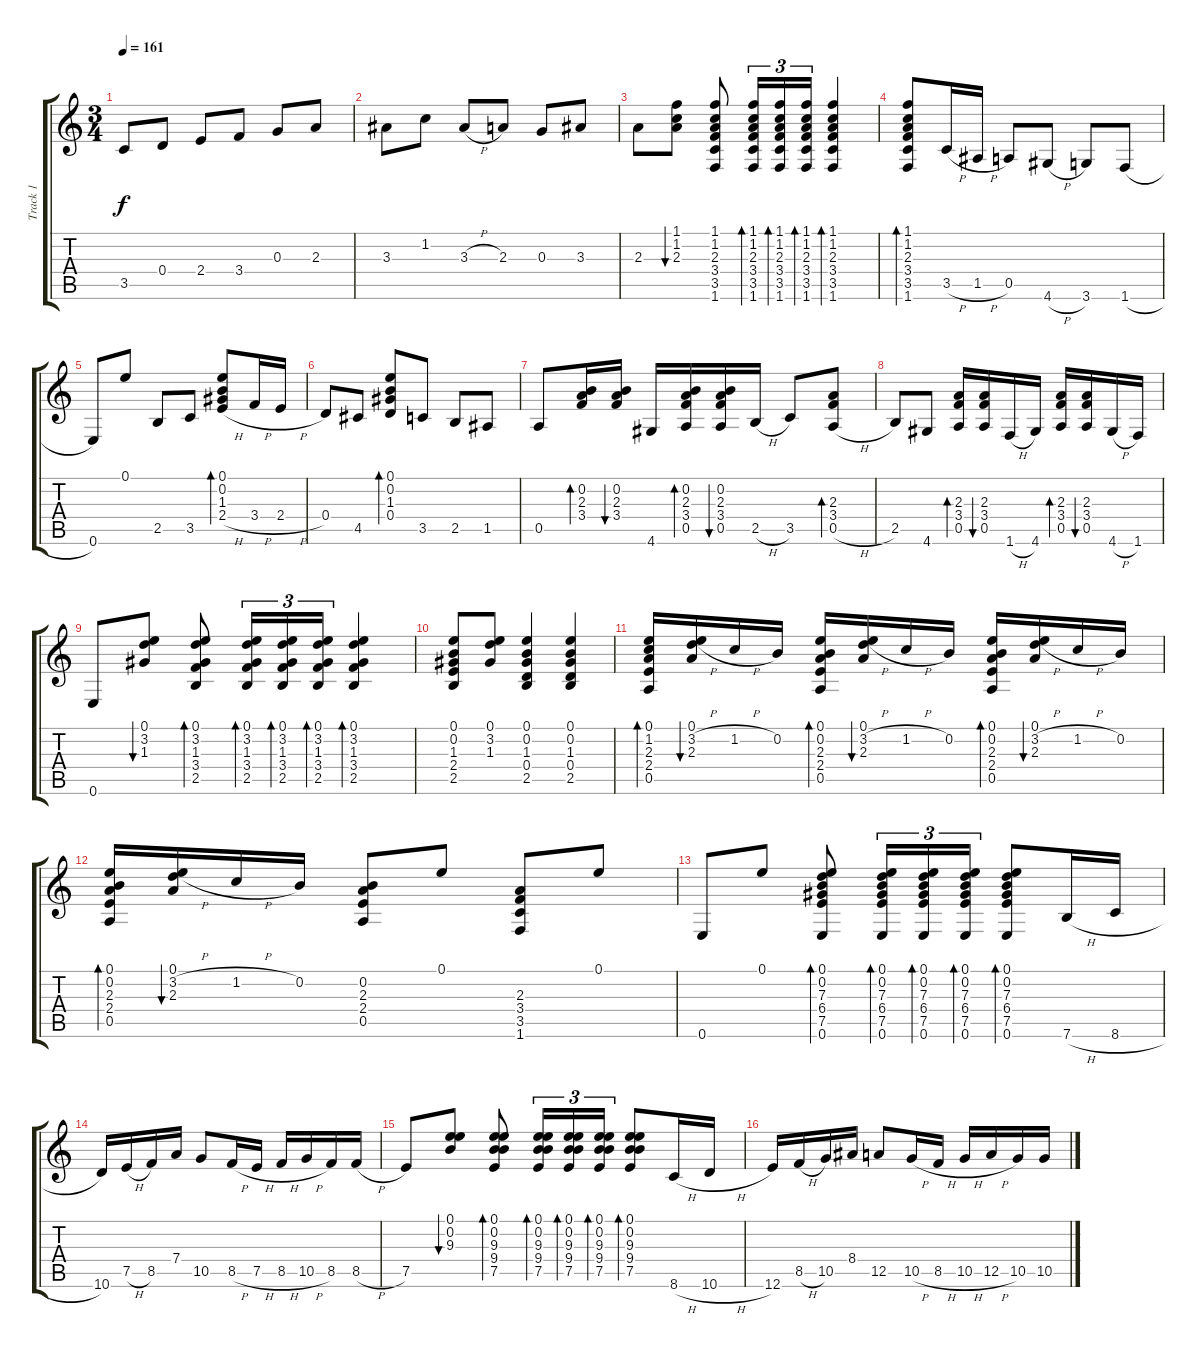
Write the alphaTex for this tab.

\track ("Track 1" "Track 1") {instrument acousticguitarnylon}
\staff {score tabs}
\tuning (E4 B3 G3 D3 A2 E2) {hide}
\ts (3 4)
\tempo 161
\clef g2
\ks c
3.5.8{dy f} 0.4.8 2.4.8 3.4.8 0.3.8 2.3.8 |
3.3.8 1.2.8 3.3{h}.8 2.3.8 0.3.8 3.3.8 |
2.3.8 (1.1 1.2 2.3).8{bu 60} (1.1 1.2 2.3 3.4 3.5 1.6).8 (1.1 1.2 2.3 3.4 3.5 1.6).16{tu (3 2) bd 60} (1.1 1.2 2.3 3.4 3.5 1.6).16{tu (3 2) bd 60} (1.1 1.2 2.3 3.4 3.5 1.6).16{tu (3 2) bd 60} (1.1 1.2 2.3 3.4 3.5 1.6).4{bd 60} |
(1.1 1.2 2.3 3.4 3.5 1.6).8{bd 60} 3.5{h}.16 1.5{h}.16 0.5.8 4.6{h}.8 3.6.8 1.6{h}.8 |
0.6.8 0.1.8 2.5.8 3.5.8 (0.1 0.2 1.3 2.4{h}).8{bd 60} 3.4{h}.16 2.4{h}.16 |
0.4.8 4.5.8 (0.1 0.2 1.3 0.4).8{bd 60} 3.5.8 2.5.8 1.5.8 |
0.5.8 (0.2 2.3 3.4).16{bd 60} (0.2 2.3 3.4).16{bu 60} 4.6.16 (0.2 2.3 3.4 0.5).16{bd 60} (0.2 2.3 3.4 0.5).16{bu 60} 2.5{h}.16 3.5.8 (2.3 3.4 0.5{h}).8{bd 60} |
2.5.8 4.6.8 (2.3 3.4 0.5).16{bd 60} (2.3 3.4 0.5).16{bu 60} 1.6{h}.16 4.6.16 (2.3 3.4 0.5).16{bd 60} (2.3 3.4 0.5).16{bu 60} 4.6{h}.16 1.6.16 |
0.6.8 (0.1 3.2 1.3).8{bu 60} (0.1 3.2 1.3 3.4 2.5).8{bd 60} (0.1 3.2 1.3 3.4 2.5).16{tu (3 2) bd 60} (0.1 3.2 1.3 3.4 2.5).16{tu (3 2) bd 60} (0.1 3.2 1.3 3.4 2.5).16{tu (3 2) bd 60} (0.1 3.2 1.3 3.4 2.5).4{bd 60} |
(0.1 0.2 1.3 2.4 2.5).8 (0.1 3.2 1.3).8 (0.1 0.2 1.3 0.4 2.5).4 (0.1 0.2 1.3 0.4 2.5).4 |
(0.1 1.2 2.3 2.4 0.5).16{bd 60} (0.1 3.2{h} 2.3).16{bu 60} 1.2{h}.16 0.2.16 (0.1 0.2 2.3 2.4 0.5).16{bd 60} (0.1 3.2{h} 2.3).16{bu 60} 1.2{h}.16 0.2.16 (0.1 0.2 2.3 2.4 0.5).16{bd 60} (0.1 3.2{h} 2.3).16{bu 60} 1.2{h}.16 0.2.16 |
(0.1 0.2 2.3 2.4 0.5).16{bd 60} (0.1 3.2{h} 2.3).16{bu 60} 1.2{h}.16 0.2.16 (0.2 2.3 2.4 0.5).8 0.1.8 (2.3 3.4 3.5 1.6).8 0.1.8 |
0.6.8 0.1.8 (0.1 0.2 7.3 6.4 7.5 0.6).8{bd 60} (0.1 0.2 7.3 6.4 7.5 0.6).16{tu (3 2) bd 60} (0.1 0.2 7.3 6.4 7.5 0.6).16{tu (3 2) bd 60} (0.1 0.2 7.3 6.4 7.5 0.6).16{tu (3 2) bd 60} (0.1 0.2 7.3 6.4 7.5 0.6).8{bd 60} 7.6{h}.16 8.6{h}.16 |
10.6.16 7.5{h}.16 8.5.16 7.4.16 10.5.8 8.5{h}.16 7.5{h}.16 8.5{h}.16 10.5{h}.16 8.5.16 8.5{h}.16 |
7.5.8 (0.1 0.2 9.3).8{bu 60} (0.1 0.2 9.3 9.4 7.5).8{bd 60} (0.1 0.2 9.3 9.4 7.5).16{tu (3 2) bd 60} (0.1 0.2 9.3 9.4 7.5).16{tu (3 2) bd 60} (0.1 0.2 9.3 9.4 7.5).16{tu (3 2) bd 60} (0.1 0.2 9.3 9.4 7.5).8{bd 60} 8.6{h}.16 10.6{h}.16 |
12.6.16 8.5{h}.16 10.5.16 8.4.16 12.5.8 10.5{h}.16 8.5{h}.16 10.5{h}.16 12.5{h}.16 10.5.16 10.5{h}.16
